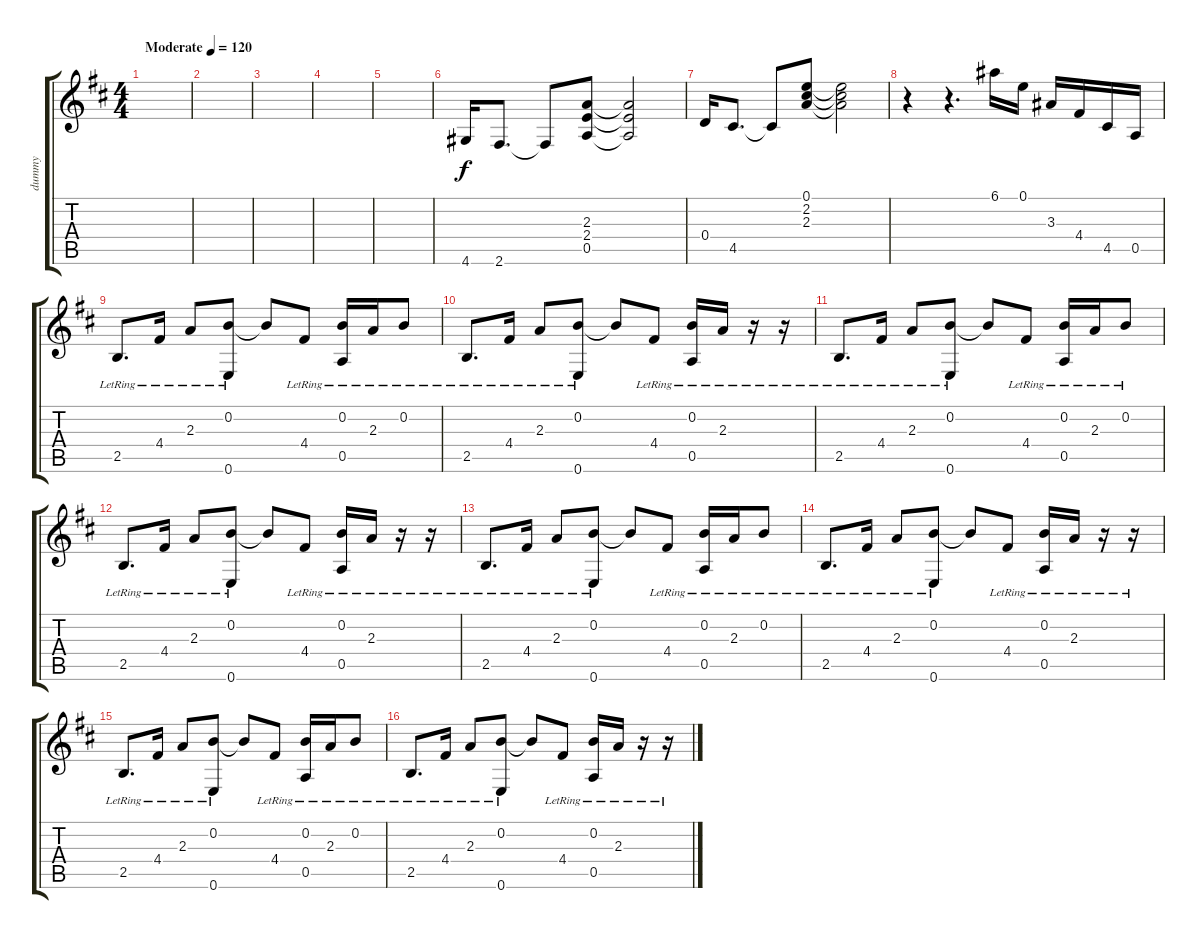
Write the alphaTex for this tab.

\track ("dummy" "dummy") {mute instrument acousticguitarsteel}
\staff {score tabs}
\tuning (E4 B3 G3 D3 A2 E2) {hide}
\ts (4 4)
\tempo (120 "Moderate")
\clef g2
\ks bminor
|
|
|
|
|
4.6.16 2.6.8{d} 2.6{t}.8 (2.3 2.4 0.5).8 (2.3{t} 2.4{t} 0.5{t}).2 |
0.4.16 4.5.8{d} 4.5{t}.8 (0.1 2.2 2.3).8 (0.1{t} 2.2{t} 2.3{t}).2 |
r.4 r.4{d} 6.1.16 0.1.16 3.3.16 4.4.16 4.5.16 0.5.16 |
2.5{lr}.8{d} 4.4{lr}.16 2.3{lr}.8 (0.2{lr} 0.6{lr}).8 0.2{t}.8 4.4{lr}.8 (0.2{lr} 0.5{lr}).16 2.3{lr}.16 0.2{lr}.8 |
2.5{lr}.8{d} 4.4{lr}.16 2.3{lr}.8 (0.2{lr} 0.6{lr}).8 0.2{t}.8 4.4{lr}.8 (0.2{lr} 0.5{lr}).16 2.3{lr}.16 r.16 r.16 |
2.5{lr}.8{d} 4.4{lr}.16 2.3{lr}.8 (0.2{lr} 0.6{lr}).8 0.2{t}.8 4.4{lr}.8 (0.2{lr} 0.5{lr}).16 2.3{lr}.16 0.2{lr}.8 |
2.5{lr}.8{d} 4.4{lr}.16 2.3{lr}.8 (0.2{lr} 0.6{lr}).8 0.2{t}.8 4.4{lr}.8 (0.2{lr} 0.5{lr}).16 2.3{lr}.16 r.16 r.16 |
2.5{lr}.8{d} 4.4{lr}.16 2.3{lr}.8 (0.2{lr} 0.6{lr}).8 0.2{t}.8 4.4{lr}.8 (0.2{lr} 0.5{lr}).16 2.3{lr}.16 0.2{lr}.8 |
2.5{lr}.8{d} 4.4{lr}.16 2.3{lr}.8 (0.2{lr} 0.6{lr}).8 0.2{t}.8 4.4{lr}.8 (0.2{lr} 0.5{lr}).16 2.3{lr}.16 r.16 r.16 |
2.5{lr}.8{d} 4.4{lr}.16 2.3{lr}.8 (0.2{lr} 0.6{lr}).8 0.2{t}.8 4.4{lr}.8 (0.2{lr} 0.5{lr}).16 2.3{lr}.16 0.2{lr}.8 |
2.5{lr}.8{d} 4.4{lr}.16 2.3{lr}.8 (0.2{lr} 0.6{lr}).8 0.2{t}.8 4.4{lr}.8 (0.2{lr} 0.5{lr}).16 2.3{lr}.16 r.16 r.16
